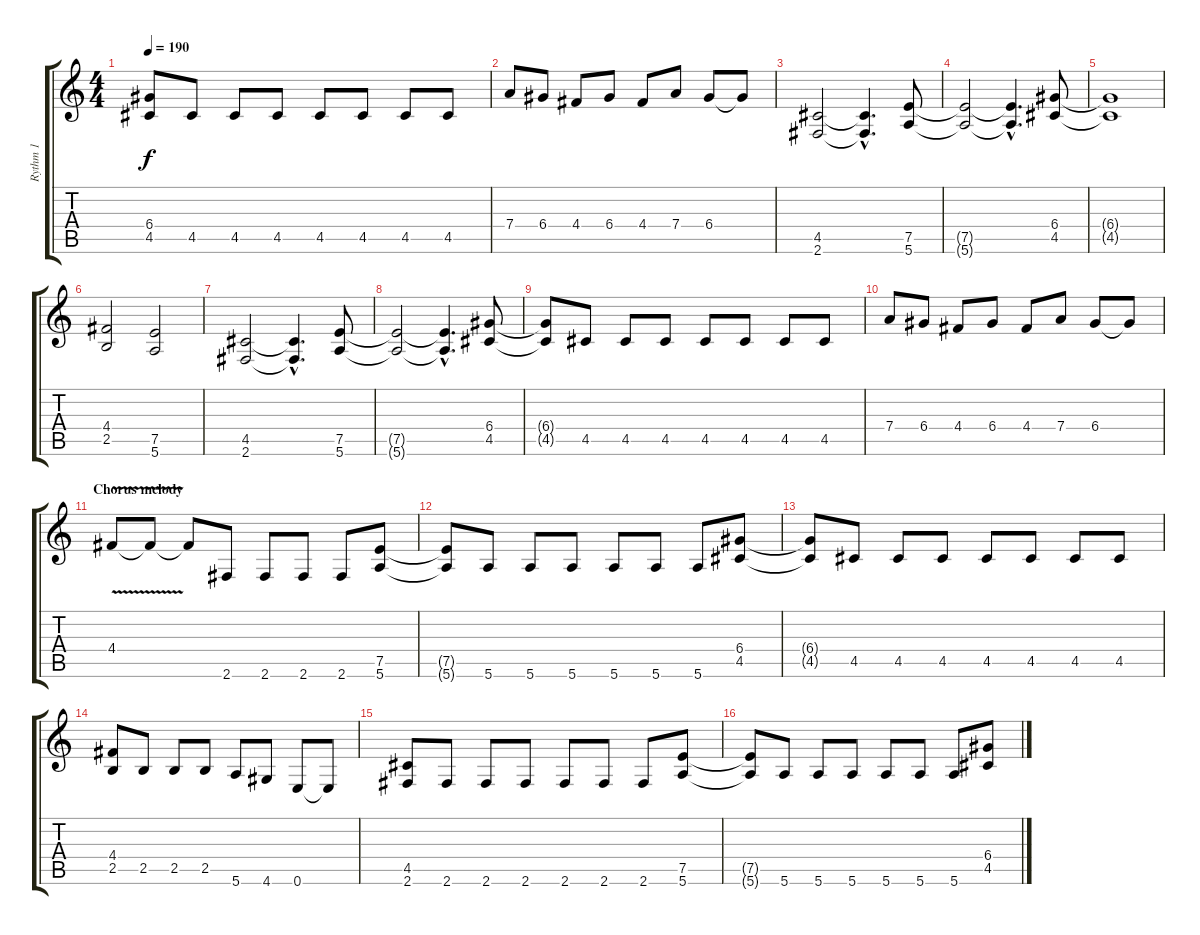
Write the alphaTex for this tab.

\track ("Rythm 1" "Rythm 1") {instrument distortionguitar}
\staff {score tabs}
\tuning (E4 B3 G3 D3 A2 E2) {hide}
\ts (4 4)
\tempo 190
\clef g2
\ks c
(6.4{t} 4.5{t}).8{dy f} 4.5.8 4.5.8 4.5.8 4.5.8 4.5.8 4.5.8 4.5.8 |
7.4.8 6.4.8 4.4.8 6.4.8 4.4.8 7.4.8 6.4.8 6.4{t}.8 |
(4.5 2.6).2 (4.5{hac t} 2.6{hac t}).4{d} (7.5 5.6).8 |
(7.5{t} 5.6{t}).2 (7.5{hac t} 5.6{hac t}).4{d} (6.4 4.5).8 |
(6.4{t} 4.5{t}).1 |
(4.4 2.5).2 (7.5 5.6).2 |
(4.5 2.6).2 (4.5{hac t} 2.6{hac t}).4{d} (7.5 5.6).8 |
(7.5{t} 5.6{t}).2 (7.5{hac t} 5.6{hac t}).4{d} (6.4 4.5).8 |
(6.4{t} 4.5{t}).8 4.5.8 4.5.8 4.5.8 4.5.8 4.5.8 4.5.8 4.5.8 |
7.4.8 6.4.8 4.4.8 6.4.8 4.4.8 7.4.8 6.4.8 6.4{t}.8 |
\section ("" "Chorus melody")
4.4{v}.8{instrument guitarharmonics} 4.4{t}.8 4.4{t}.8{instrument distortionguitar} 2.6.8 2.6.8 2.6.8 2.6.8 (7.5 5.6).8 |
(7.5{t} 5.6{t}).8 5.6.8 5.6.8 5.6.8 5.6.8 5.6.8 5.6.8 (6.4 4.5).8 |
(6.4{t} 4.5{t}).8 4.5.8 4.5.8 4.5.8 4.5.8 4.5.8 4.5.8 4.5.8 |
(4.4 2.5).8 2.5.8 2.5.8 2.5.8 5.6.8 4.6.8 0.6.8 0.6{t}.8 |
(4.5 2.6).8 2.6.8 2.6.8 2.6.8 2.6.8 2.6.8 2.6.8 (7.5 5.6).8 |
(7.5{t} 5.6{t}).8 5.6.8 5.6.8 5.6.8 5.6.8 5.6.8 5.6.8 (6.4 4.5).8
